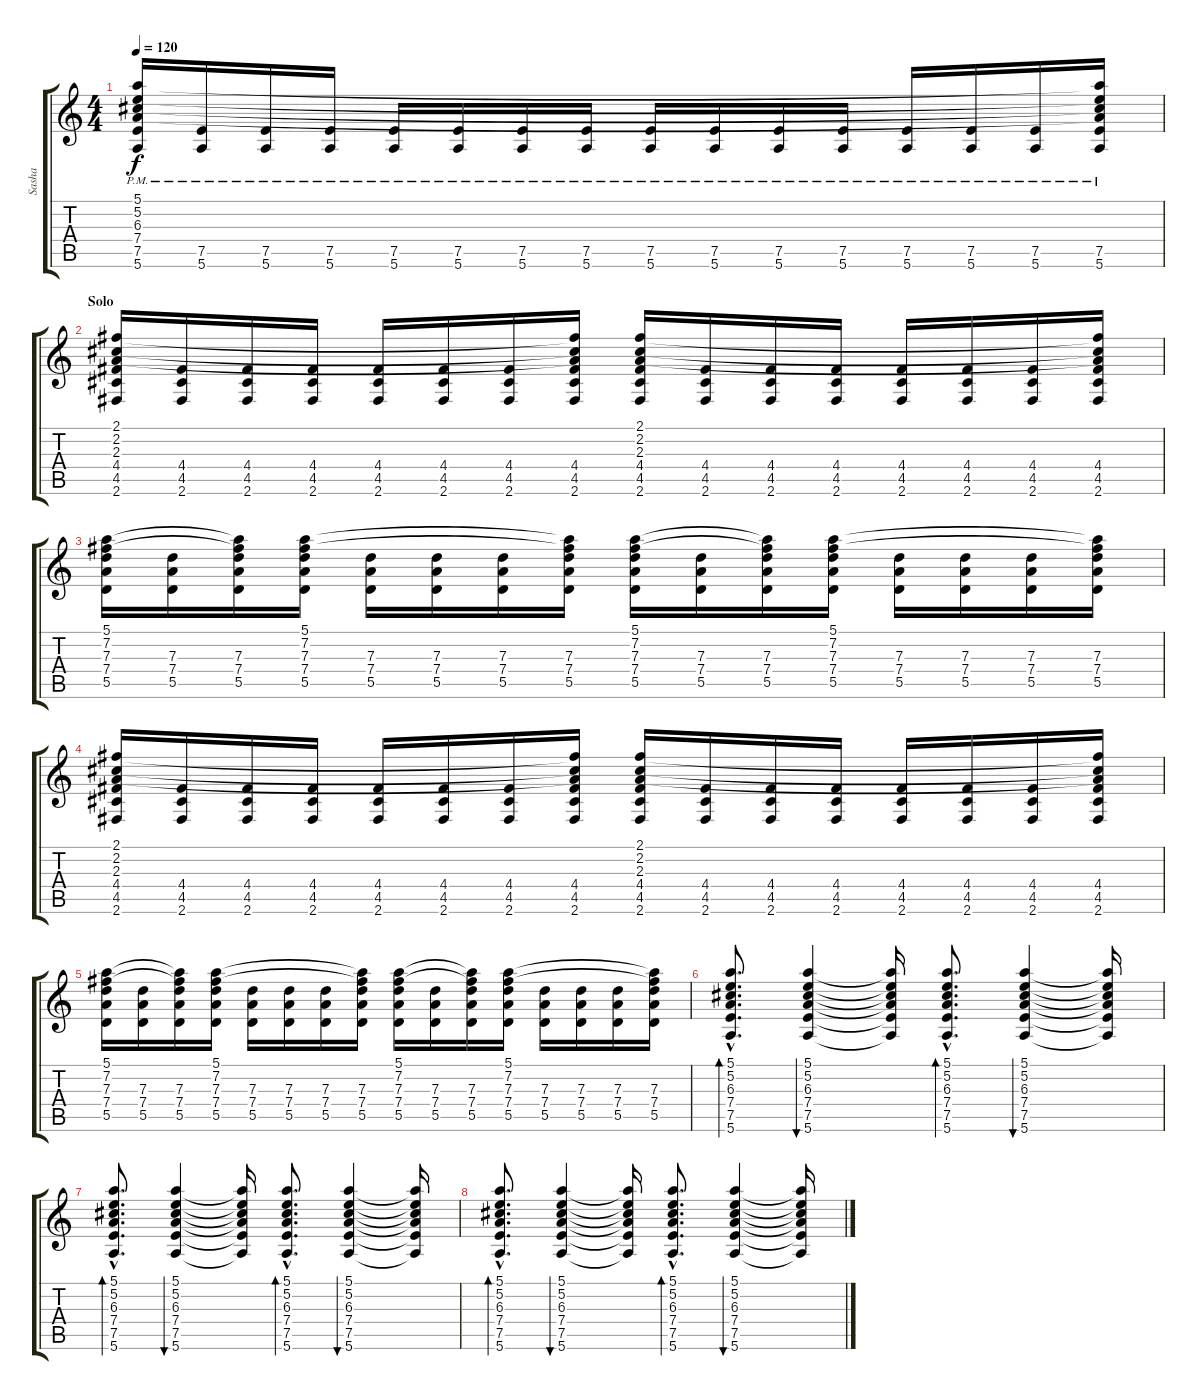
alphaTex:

\track ("Sasha" "Sasha") {instrument overdrivenguitar}
\staff {score tabs}
\tuning (E4 B3 G3 D3 A2 E2) {hide}
\ts (4 4)
\tempo 120
\clef g2
\ks c
(5.1 5.2 6.3 7.4 7.5{pm} 5.6{pm}).16{dy f} (7.5{pm} 5.6{pm}).16 (7.5{pm} 5.6{pm}).16 (7.5{pm} 5.6{pm}).16 (7.5{pm} 5.6{pm}).16 (7.5{pm} 5.6{pm}).16 (7.5{pm} 5.6{pm}).16 (7.5{pm} 5.6{pm}).16 (7.5{pm} 5.6{pm}).16 (7.5{pm} 5.6{pm}).16 (7.5{pm} 5.6{pm}).16 (7.5{pm} 5.6{pm}).16 (7.5{pm} 5.6{pm}).16 (7.5{pm} 5.6{pm}).16 (7.5{pm} 5.6{pm}).16 (5.1{t} 5.2{t} 6.3{t} 7.4{t} 7.5{pm} 5.6{pm}).16 |
\section ("" "Solo")
(2.1 2.2 2.3 4.4 4.5 2.6).16 (4.4 4.5 2.6).16 (4.4 4.5 2.6).16 (4.4 4.5 2.6).16 (4.4 4.5 2.6).16 (4.4 4.5 2.6).16 (4.4 4.5 2.6).16 (2.1{t} 2.2{t} 2.3{t} 4.4 4.5 2.6).16 (2.1 2.2 2.3 4.4 4.5 2.6).16 (4.4 4.5 2.6).16 (4.4 4.5 2.6).16 (4.4 4.5 2.6).16 (4.4 4.5 2.6).16 (4.4 4.5 2.6).16 (4.4 4.5 2.6).16 (2.1{t} 2.2{t} 2.3{t} 4.4 4.5 2.6).16 |
(5.1 7.2 7.3 7.4 5.5).16 (7.3 7.4 5.5).16 (5.1{t} 7.2{t} 7.3 7.4 5.5).16 (5.1 7.2 7.3 7.4 5.5).16 (7.3 7.4 5.5).16 (7.3 7.4 5.5).16 (7.3 7.4 5.5).16 (5.1{t} 7.2{t} 7.3 7.4 5.5).16 (5.1 7.2 7.3 7.4 5.5).16 (7.3 7.4 5.5).16 (5.1{t} 7.2{t} 7.3 7.4 5.5).16 (5.1 7.2 7.3 7.4 5.5).16 (7.3 7.4 5.5).16 (7.3 7.4 5.5).16 (7.3 7.4 5.5).16 (5.1{t} 7.2{t} 7.3 7.4 5.5).16 |
(2.1 2.2 2.3 4.4 4.5 2.6).16 (4.4 4.5 2.6).16 (4.4 4.5 2.6).16 (4.4 4.5 2.6).16 (4.4 4.5 2.6).16 (4.4 4.5 2.6).16 (4.4 4.5 2.6).16 (2.1{t} 2.2{t} 2.3{t} 4.4 4.5 2.6).16 (2.1 2.2 2.3 4.4 4.5 2.6).16 (4.4 4.5 2.6).16 (4.4 4.5 2.6).16 (4.4 4.5 2.6).16 (4.4 4.5 2.6).16 (4.4 4.5 2.6).16 (4.4 4.5 2.6).16 (2.1{t} 2.2{t} 2.3{t} 4.4 4.5 2.6).16 |
(5.1 7.2 7.3 7.4 5.5).16 (7.3 7.4 5.5).16 (5.1{t} 7.2{t} 7.3 7.4 5.5).16 (5.1 7.2 7.3 7.4 5.5).16 (7.3 7.4 5.5).16 (7.3 7.4 5.5).16 (7.3 7.4 5.5).16 (5.1{t} 7.2{t} 7.3 7.4 5.5).16 (5.1 7.2 7.3 7.4 5.5).16 (7.3 7.4 5.5).16 (5.1{t} 7.2{t} 7.3 7.4 5.5).16 (5.1 7.2 7.3 7.4 5.5).16 (7.3 7.4 5.5).16 (7.3 7.4 5.5).16 (7.3 7.4 5.5).16 (5.1{t} 7.2{t} 7.3 7.4 5.5).16 |
(5.1{hac} 5.2{hac} 6.3{hac} 7.4{hac} 7.5{hac} 5.6{hac}).8{d bd 120} (5.1 5.2 6.3 7.4 7.5 5.6).4{bu 120} (5.1{t} 5.2{t} 6.3{t} 7.4{t} 7.5{t} 5.6{t}).16 (5.1{hac} 5.2{hac} 6.3{hac} 7.4{hac} 7.5{hac} 5.6{hac}).8{d bd 120} (5.1 5.2 6.3 7.4 7.5 5.6).4{bu 120} (5.1{t} 5.2{t} 6.3{t} 7.4{t} 7.5{t} 5.6{t}).16 |
(5.1{hac} 5.2{hac} 6.3{hac} 7.4{hac} 7.5{hac} 5.6{hac}).8{d bd 120} (5.1 5.2 6.3 7.4 7.5 5.6).4{bu 120} (5.1{t} 5.2{t} 6.3{t} 7.4{t} 7.5{t} 5.6{t}).16 (5.1{hac} 5.2{hac} 6.3{hac} 7.4{hac} 7.5{hac} 5.6{hac}).8{d bd 120} (5.1 5.2 6.3 7.4 7.5 5.6).4{bu 120} (5.1{t} 5.2{t} 6.3{t} 7.4{t} 7.5{t} 5.6{t}).16 |
(5.1{hac} 5.2{hac} 6.3{hac} 7.4{hac} 7.5{hac} 5.6{hac}).8{d bd 120} (5.1 5.2 6.3 7.4 7.5 5.6).4{bu 120} (5.1{t} 5.2{t} 6.3{t} 7.4{t} 7.5{t} 5.6{t}).16 (5.1{hac} 5.2{hac} 6.3{hac} 7.4{hac} 7.5{hac} 5.6{hac}).8{d bd 120} (5.1 5.2 6.3 7.4 7.5 5.6).4{bu 120} (5.1{t} 5.2{t} 6.3{t} 7.4{t} 7.5{t} 5.6{t}).16
